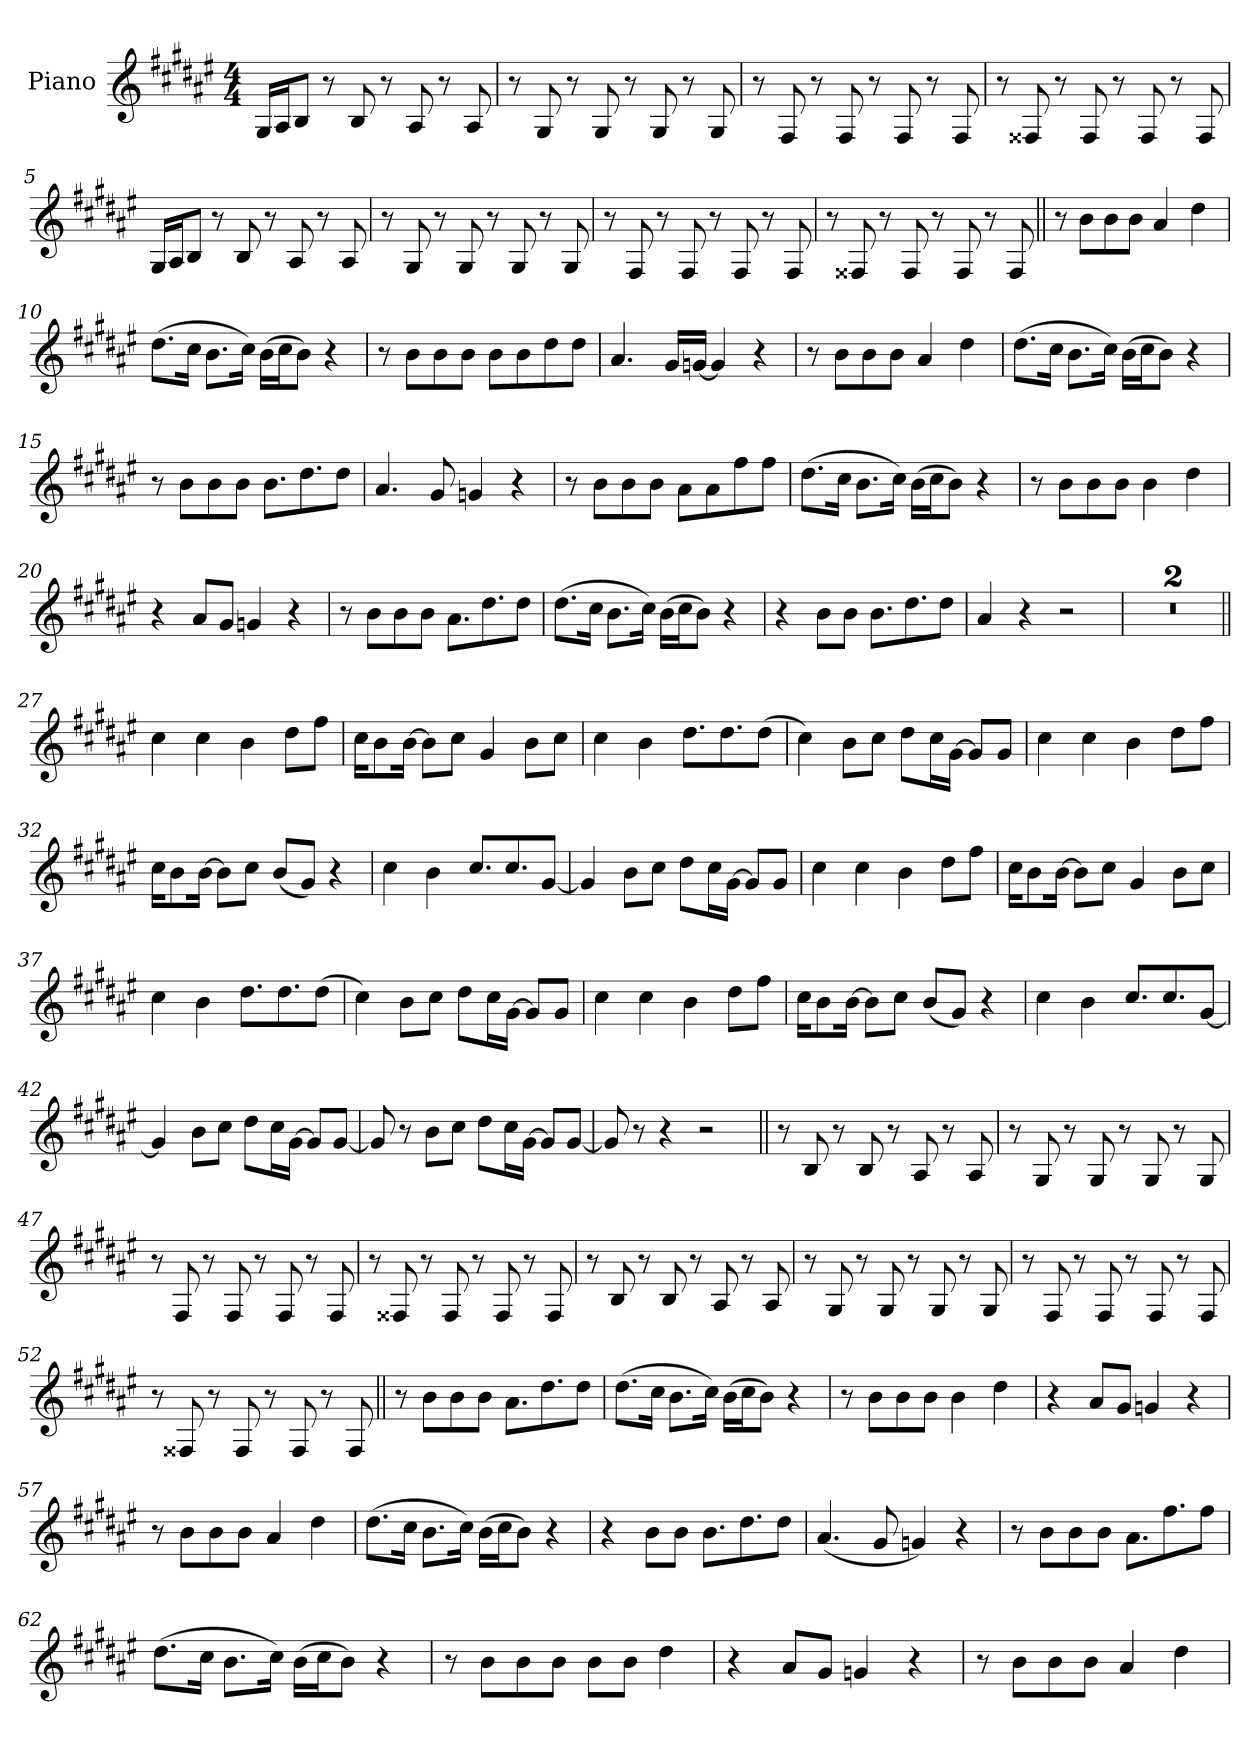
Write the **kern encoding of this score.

**kern
*part1
*staff1
*I"Piano
*I'Pno.
*clefG2
*k[f#c#g#d#a#e#]
*M4/4
=1
16G#!LL
16A#!J
8B!J
8r
8B!
8r
8A#!
8r
8A#!
=2
8r
8G#!
8r
8G#!
8r
8G#!
8r
8G#!
=3
8r
8F#!
8r
8F#!
8r
8F#!
8r
8F#!
=4
8r
8F##X!
8r
8F##!
8r
8F##!
8r
8F##!
=5
16G#!LL
16A#!J
8B!J
8r
8B!
8r
8A#!
8r
8A#!
=6
8r
8G#!
8r
8G#!
8r
8G#!
8r
8G#!
=7
8r
8F#!
8r
8F#!
8r
8F#!
8r
8F#!
=8
8r
8F##X!
8r
8F##!
8r
8F##!
8r
8F##!
=9||
8r
8bL
8b
8bJ
4a#
4dd#
=10
(>8.dd#L
16cc#Jk
8.bL
16cc#Jk)
(>16bLL
16cc#J
8bJ)
4r
=11
8r
8bL
8b
8bJ
8bL
8b
8dd#
8dd#J
=12
4.a#
16g#LL
[16gnJJ
4g]
4r
=13
8r
8bL
8b
8bJ
4a#
4dd#
=14
(>8.dd#L
16cc#Jk
8.bL
16cc#Jk)
(>16bLL
16cc#J
8bJ)
4r
=15
8r
8bL
8b
8bJ
8.bL
8.dd#
8dd#J
=16
4.a#
8g#
4gn
4r
=17
8r
8bL
8b
8bJ
8a#L
8a#
8ff#
8ff#J
=18
(>8.dd#L
16cc#Jk
8.bL
16cc#Jk)
(>16bLL
16cc#J
8bJ)
4r
=19
8r
8bL
8b
8bJ
4b
4dd#
=20
4r
8a#L
8g#J
4gn
4r
=21
8r
8bL
8b
8bJ
8.a#L
8.dd#
8dd#J
=22
(>8.dd#L
16cc#Jk
8.bL
16cc#Jk)
(>16bLL
16cc#J
8bJ)
4r
=23
4r
8bL
8bJ
8.bL
8.dd#
8dd#J
=24
4a#
4r
2r
=25
1r
=26
1r
=27||
4cc#
4cc#
4b
8dd#L
8ff#J
=28
16cc#KL
8b
[16bJk
8bL]
8cc#J
4g#
8bL
8cc#J
=29
4cc#
4b
8.dd#L
8.dd#
(>8dd#J
=30
4cc#)
8bL
8cc#J
8dd#L
16cc#L
[16g#JJ
8g#L]
8g#J
=31
4cc#
4cc#
4b
8dd#L
8ff#J
=32
16cc#KL
8b
[16bJk
8bL]
8cc#J
(<8bL
8g#J)
4r
=33
4cc#
4b
8.cc#L
8.cc#
[8g#J
=34
4g#]
8bL
8cc#J
8dd#L
16cc#L
[16g#JJ
8g#L]
8g#J
=35
4cc#
4cc#
4b
8dd#L
8ff#J
=36
16cc#KL
8b
[16bJk
8bL]
8cc#J
4g#
8bL
8cc#J
=37
4cc#
4b
8.dd#L
8.dd#
(>8dd#J
=38
4cc#)
8bL
8cc#J
8dd#L
16cc#L
[16g#JJ
8g#L]
8g#J
=39
4cc#
4cc#
4b
8dd#L
8ff#J
=40
16cc#KL
8b
[16bJk
8bL]
8cc#J
(<8bL
8g#J)
4r
=41
4cc#
4b
8.cc#L
8.cc#
[8g#J
=42
4g#]
8bL
8cc#J
8dd#L
16cc#L
[16g#JJ
8g#L]
[8g#J
=43
8g#]
8r
8bL
8cc#J
8dd#L
16cc#L
[16g#JJ
8g#L]
[8g#J
=44
8g#]
8r
4r
2r
=45||
8r
8B!
8r
8B!
8r
8A#!
8r
8A#!
=46
8r
8G#!
8r
8G#!
8r
8G#!
8r
8G#!
=47
8r
8F#!
8r
8F#!
8r
8F#!
8r
8F#!
=48
8r
8F##X!
8r
8F##!
8r
8F##!
8r
8F##!
=49
8r
8B!
8r
8B!
8r
8A#!
8r
8A#!
=50
8r
8G#!
8r
8G#!
8r
8G#!
8r
8G#!
=51
8r
8F#!
8r
8F#!
8r
8F#!
8r
8F#!
=52
8r
8F##X!
8r
8F##!
8r
8F##!
8r
8F##!
=53||
8r
8bL
8b
8bJ
8.a#L
8.dd#
8dd#J
=54
(>8.dd#L
16cc#Jk
8.bL
16cc#Jk)
(>16bLL
16cc#J
8bJ)
4r
=55
8r
8bL
8b
8bJ
4b
4dd#
=56
4r
8a#L
8g#J
4gn
4r
=57
8r
8bL
8b
8bJ
4a#
4dd#
=58
(>8.dd#L
16cc#Jk
8.bL
16cc#Jk)
(>16bLL
16cc#J
8bJ)
4r
=59
4r
8bL
8bJ
8.bL
8.dd#
8dd#J
=60
(<4.a#
8g#
4gn)
4r
=61
8r
8bL
8b
8bJ
8.a#L
8.ff#
8ff#J
=62
(>8.dd#L
16cc#Jk
8.bL
16cc#Jk)
(>16bLL
16cc#J
8bJ)
4r
=63
8r
8bL
8b
8bJ
8bL
8bJ
4dd#
=64
4r
8a#L
8g#J
4gn
4r
=65
8r
8bL
8b
8bJ
4a#
4dd#
=
*-
